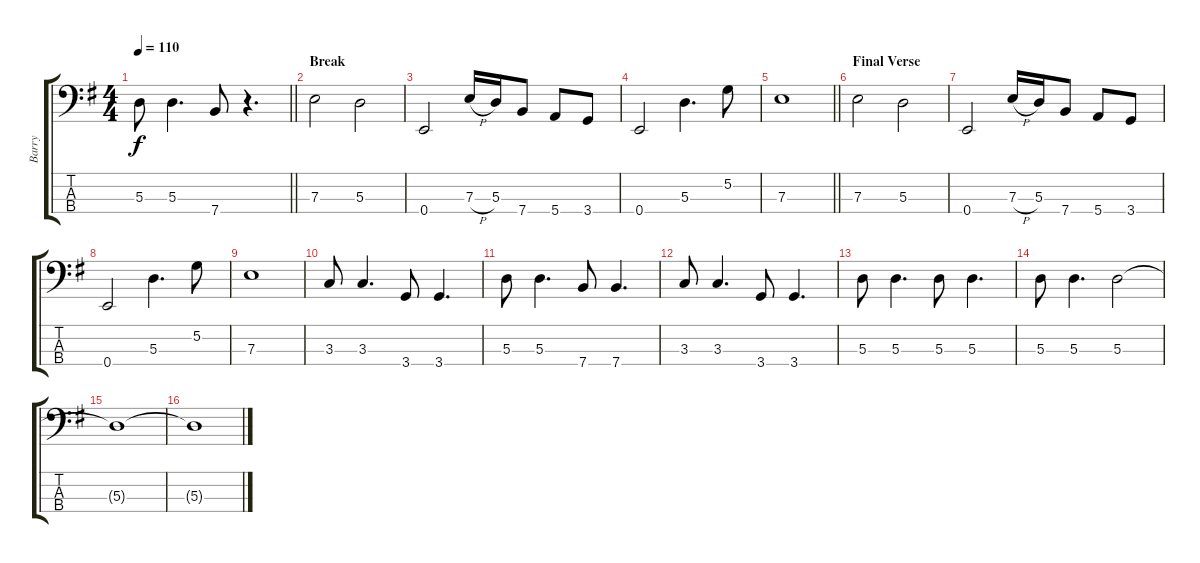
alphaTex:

\track ("Barry" "Barry") {instrument electricbasspick}
\staff {score tabs}
\tuning (G2 D2 A1 E1) {hide}
\ts (4 4)
\tempo 110
\clef f4
\barLineRight lightlight
\ks g
5.3.8{dy f} 5.3.4{d} 7.4.8 r.4{d} |
\section ("" "Break")
7.3.2 5.3.2 |
0.4.2 7.3{h}.16 5.3.16 7.4.8 5.4.8 3.4.8 |
0.4.2 5.3.4{d} 5.2.8 |
\barLineRight lightlight
7.3.1 |
\section ("" "Final Verse")
7.3.2 5.3.2 |
0.4.2 7.3{h}.16 5.3.16 7.4.8 5.4.8 3.4.8 |
0.4.2 5.3.4{d} 5.2.8 |
7.3.1 |
3.3.8 3.3.4{d} 3.4.8 3.4.4{d} |
5.3.8 5.3.4{d} 7.4.8 7.4.4{d} |
3.3.8 3.3.4{d} 3.4.8 3.4.4{d} |
5.3.8 5.3.4{d} 5.3.8 5.3.4{d} |
5.3.8 5.3.4{d} 5.3.2 |
5.3{t}.1 |
5.3{t}.1
